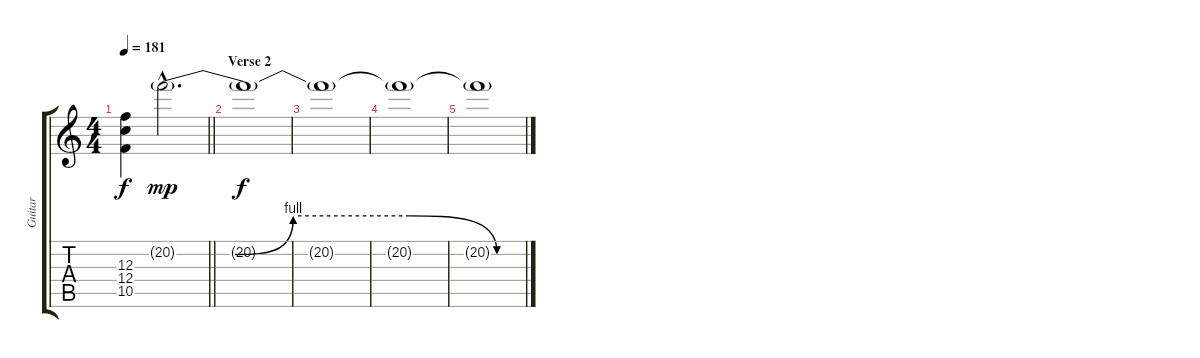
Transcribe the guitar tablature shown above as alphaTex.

\track ("Guitar" "Guitar") {instrument distortionguitar}
\staff {score tabs}
\tuning (D4 A3 F3 C3 G2 C2) {hide}
\ts (4 4)
\tempo 181
\clef g2
\barLineRight lightlight
\ks c
(12.3{t} 12.4{t} 10.5{t}).4{dy f} 20.2{be (custom 0 0 10 0 20 4 40 4 55 0 60 0) g hac}.2{d dy mp} |
\section ("" "Verse 2")
20.2{t}.1{dy f} |
20.2{t}.1 |
20.2{t}.1 |
20.2{t}.1
